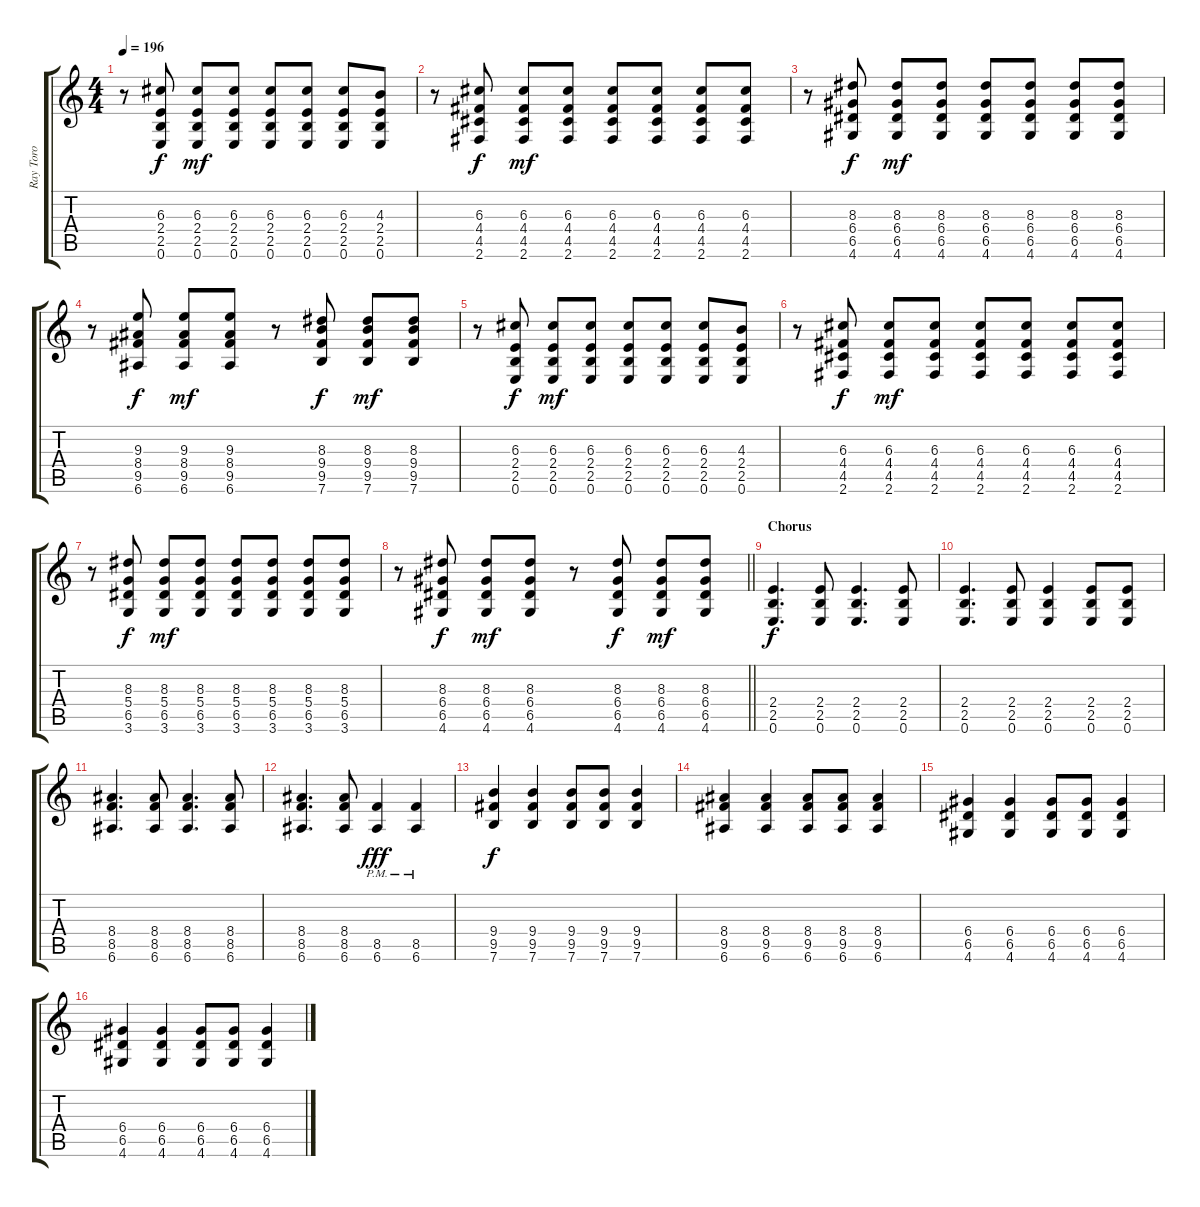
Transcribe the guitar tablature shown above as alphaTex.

\track ("Ray Toro" "Ray Toro") {instrument distortionguitar}
\staff {score tabs}
\tuning (E4 B3 G3 D3 A2 E2) {hide}
\ts (4 4)
\tempo 196
\clef g2
\ks c
r.8{dy f} (6.3 2.4 2.5 0.6).8 (6.3 2.4 2.5 0.6).8{dy mf} (6.3 2.4 2.5 0.6).8 (6.3 2.4 2.5 0.6).8 (6.3 2.4 2.5 0.6).8 (6.3 2.4 2.5 0.6).8 (4.3 2.4 2.5 0.6).8 |
r.8 (6.3 4.4 4.5 2.6).8{dy f} (6.3 4.4 4.5 2.6).8{dy mf} (6.3 4.4 4.5 2.6).8 (6.3 4.4 4.5 2.6).8 (6.3 4.4 4.5 2.6).8 (6.3 4.4 4.5 2.6).8 (6.3 4.4 4.5 2.6).8 |
r.8 (8.3 6.4 6.5 4.6).8{dy f} (8.3 6.4 6.5 4.6).8{dy mf} (8.3 6.4 6.5 4.6).8 (8.3 6.4 6.5 4.6).8 (8.3 6.4 6.5 4.6).8 (8.3 6.4 6.5 4.6).8 (8.3 6.4 6.5 4.6).8 |
r.8 (9.3 8.4 9.5 6.6).8{dy f} (9.3 8.4 9.5 6.6).8{dy mf} (9.3 8.4 9.5 6.6).8 r.8 (8.3 9.4 9.5 7.6).8{dy f} (8.3 9.4 9.5 7.6).8{dy mf} (8.3 9.4 9.5 7.6).8 |
r.8 (6.3 2.4 2.5 0.6).8{dy f} (6.3 2.4 2.5 0.6).8{dy mf} (6.3 2.4 2.5 0.6).8 (6.3 2.4 2.5 0.6).8 (6.3 2.4 2.5 0.6).8 (6.3 2.4 2.5 0.6).8 (4.3 2.4 2.5 0.6).8 |
r.8 (6.3 4.4 4.5 2.6).8{dy f} (6.3 4.4 4.5 2.6).8{dy mf} (6.3 4.4 4.5 2.6).8 (6.3 4.4 4.5 2.6).8 (6.3 4.4 4.5 2.6).8 (6.3 4.4 4.5 2.6).8 (6.3 4.4 4.5 2.6).8 |
r.8 (8.3 5.4 6.5 3.6).8{dy f} (8.3 5.4 6.5 3.6).8{dy mf} (8.3 5.4 6.5 3.6).8 (8.3 5.4 6.5 3.6).8 (8.3 5.4 6.5 3.6).8 (8.3 5.4 6.5 3.6).8 (8.3 5.4 6.5 3.6).8 |
\barLineRight lightlight
r.8 (8.3 6.4 6.5 4.6).8{dy f} (8.3 6.4 6.5 4.6).8{dy mf} (8.3 6.4 6.5 4.6).8 r.8 (8.3 6.4 6.5 4.6).8{dy f} (8.3 6.4 6.5 4.6).8{dy mf} (8.3 6.4 6.5 4.6).8 |
\section ("" "Chorus")
(2.4 2.5 0.6).4{d dy f} (2.4 2.5 0.6).8 (2.4 2.5 0.6).4{d} (2.4 2.5 0.6).8 |
(2.4 2.5 0.6).4{d} (2.4 2.5 0.6).8 (2.4 2.5 0.6).4 (2.4 2.5 0.6).8 (2.4 2.5 0.6).8 |
(8.4 8.5 6.6).4{d} (8.4 8.5 6.6).8 (8.4 8.5 6.6).4{d} (8.4 8.5 6.6).8 |
(8.4 8.5 6.6).4{d} (8.4 8.5 6.6).8 (8.5{pm} 6.6{pm}).4{dy fff} (8.5{pm} 6.6{pm}).4 |
(9.4 9.5 7.6).4{dy f} (9.4 9.5 7.6).4 (9.4 9.5 7.6).8 (9.4 9.5 7.6).8 (9.4 9.5 7.6).4 |
(8.4 9.5 6.6).4 (8.4 9.5 6.6).4 (8.4 9.5 6.6).8 (8.4 9.5 6.6).8 (8.4 9.5 6.6).4 |
(6.4 6.5 4.6).4 (6.4 6.5 4.6).4 (6.4 6.5 4.6).8 (6.4 6.5 4.6).8 (6.4 6.5 4.6).4 |
(6.4 6.5 4.6).4 (6.4 6.5 4.6).4 (6.4 6.5 4.6).8 (6.4 6.5 4.6).8 (6.4 6.5 4.6).4
